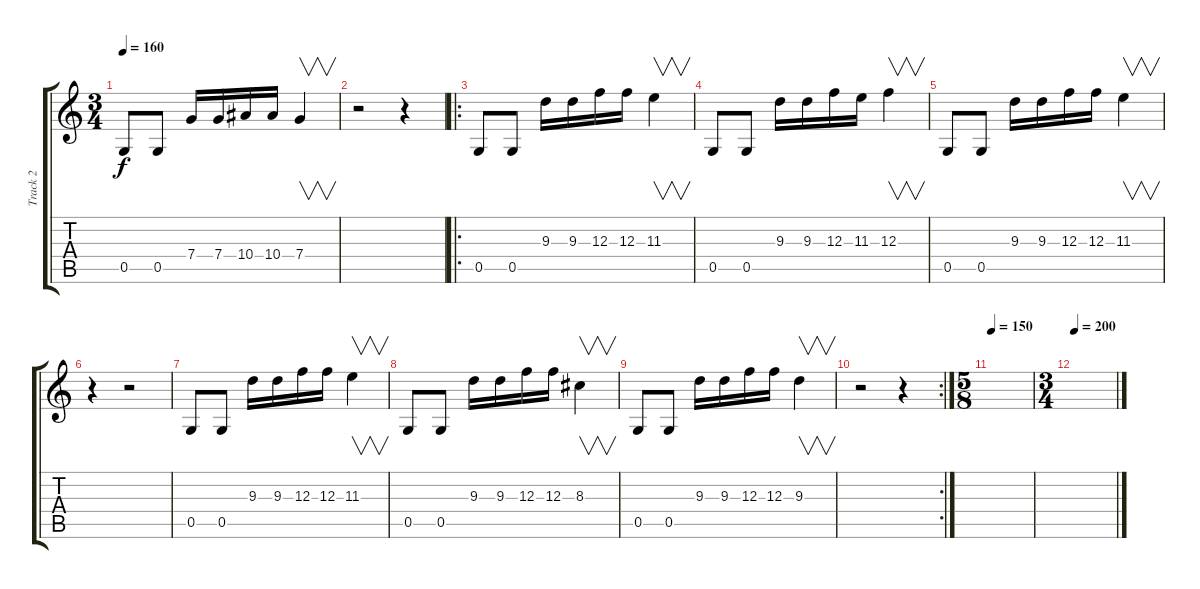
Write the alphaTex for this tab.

\track ("Track 2" "Track 2") {instrument distortionguitar}
\staff {score tabs}
\tuning (D4 A3 F3 C3 G2 D2) {hide}
\ts (3 4)
\tempo 160
\clef g2
\ks c
0.5.8{dy f} 0.5.8 7.4.16 7.4.16 10.4.16 10.4.16 7.4.4{v} |
r.2 r.4 |
\ro
0.5.8 0.5.8 9.3.16 9.3.16 12.3.16 12.3.16 11.3.4{v} |
0.5.8 0.5.8 9.3.16 9.3.16 12.3.16 11.3.16 12.3.4{v} |
0.5.8 0.5.8 9.3.16 9.3.16 12.3.16 12.3.16 11.3.4{v} |
r.4 r.2 |
0.5.8 0.5.8 9.3.16 9.3.16 12.3.16 12.3.16 11.3.4{v} |
0.5.8 0.5.8 9.3.16 9.3.16 12.3.16 12.3.16 8.3.4{v} |
0.5.8 0.5.8 9.3.16 9.3.16 12.3.16 12.3.16 9.3.4{v} |
\rc 2
r.2 r.4 |
\ts (5 8)
\tempo 150
|
\ts (3 4)
\tempo 200
